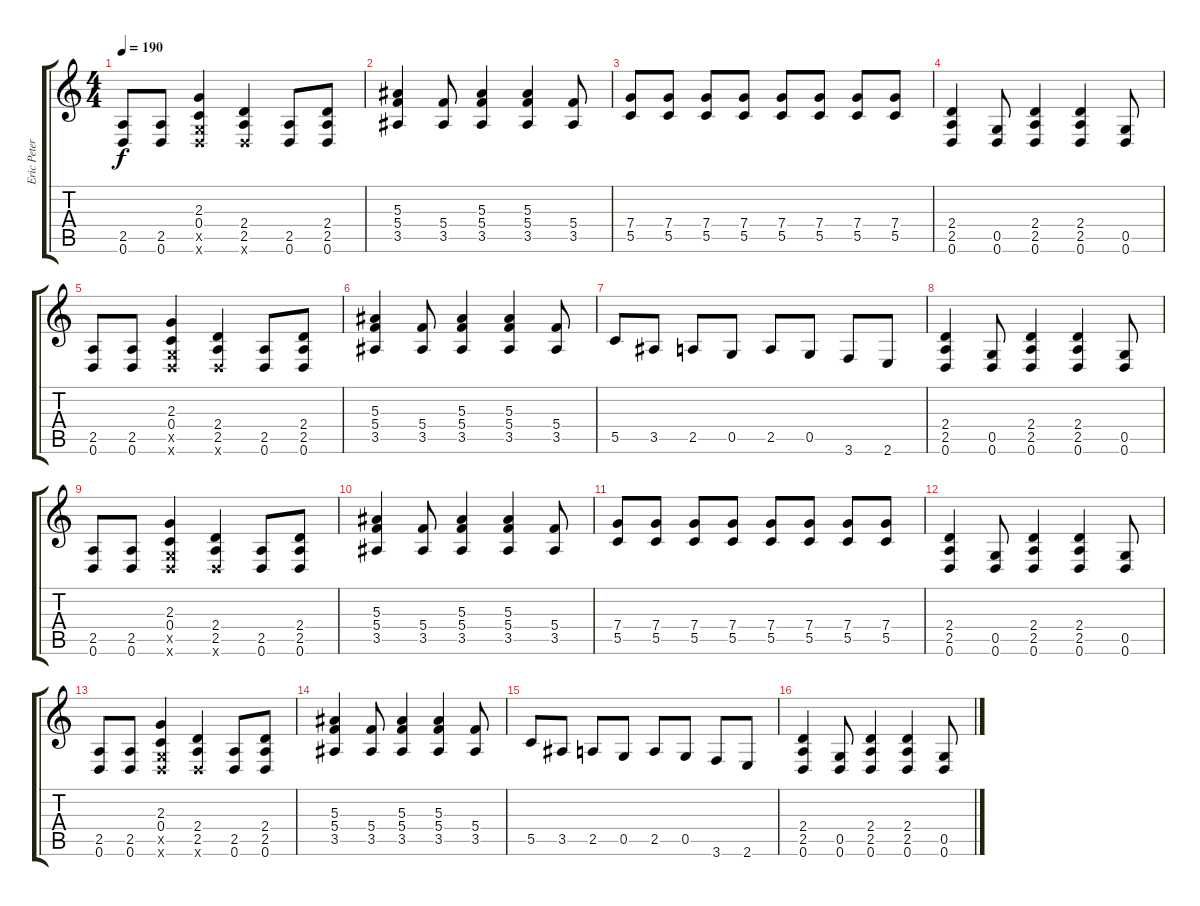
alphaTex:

\track ("Eric Peterson - Rythm Guitar" "Eric Peter") {instrument overdrivenguitar}
\staff {score tabs}
\tuning (D4 A3 F3 C3 G2 D2) {hide}
\ts (4 4)
\tempo 190
\clef g2
\ks c
(2.5 0.6).8{dy f} (2.5 0.6).8 (2.3 0.4 0.5{x} 0.6{x}).4 (2.4 2.5 0.6{x}).4 (2.5 0.6).8 (2.4 2.5 0.6).8 |
(5.3 5.4 3.5).4 (5.4 3.5).8 (5.3 5.4 3.5).4 (5.3 5.4 3.5).4 (5.4 3.5).8 |
(7.4 5.5).8 (7.4 5.5).8 (7.4 5.5).8 (7.4 5.5).8 (7.4 5.5).8 (7.4 5.5).8 (7.4 5.5).8 (7.4 5.5).8 |
(2.4 2.5 0.6).4 (0.5 0.6).8 (2.4 2.5 0.6).4 (2.4 2.5 0.6).4 (0.5 0.6).8 |
(2.5 0.6).8 (2.5 0.6).8 (2.3 0.4 0.5{x} 0.6{x}).4 (2.4 2.5 0.6{x}).4 (2.5 0.6).8 (2.4 2.5 0.6).8 |
(5.3 5.4 3.5).4 (5.4 3.5).8 (5.3 5.4 3.5).4 (5.3 5.4 3.5).4 (5.4 3.5).8 |
5.5.8 3.5.8 2.5.8 0.5.8 2.5.8 0.5.8 3.6.8 2.6.8 |
(2.4 2.5 0.6).4 (0.5 0.6).8 (2.4 2.5 0.6).4 (2.4 2.5 0.6).4 (0.5 0.6).8 |
(2.5 0.6).8 (2.5 0.6).8 (2.3 0.4 0.5{x} 0.6{x}).4 (2.4 2.5 0.6{x}).4 (2.5 0.6).8 (2.4 2.5 0.6).8 |
(5.3 5.4 3.5).4 (5.4 3.5).8 (5.3 5.4 3.5).4 (5.3 5.4 3.5).4 (5.4 3.5).8 |
(7.4 5.5).8 (7.4 5.5).8 (7.4 5.5).8 (7.4 5.5).8 (7.4 5.5).8 (7.4 5.5).8 (7.4 5.5).8 (7.4 5.5).8 |
(2.4 2.5 0.6).4 (0.5 0.6).8 (2.4 2.5 0.6).4 (2.4 2.5 0.6).4 (0.5 0.6).8 |
(2.5 0.6).8 (2.5 0.6).8 (2.3 0.4 0.5{x} 0.6{x}).4 (2.4 2.5 0.6{x}).4 (2.5 0.6).8 (2.4 2.5 0.6).8 |
(5.3 5.4 3.5).4 (5.4 3.5).8 (5.3 5.4 3.5).4 (5.3 5.4 3.5).4 (5.4 3.5).8 |
5.5.8 3.5.8 2.5.8 0.5.8 2.5.8 0.5.8 3.6.8 2.6.8 |
(2.4 2.5 0.6).4 (0.5 0.6).8 (2.4 2.5 0.6).4 (2.4 2.5 0.6).4 (0.5 0.6).8
